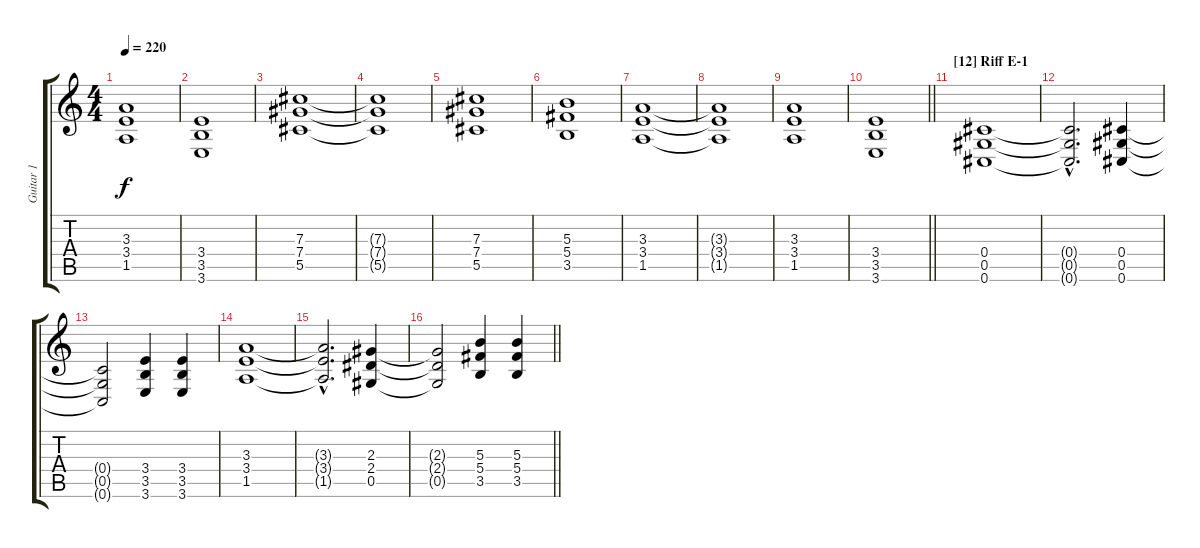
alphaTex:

\track ("Guitar 1" "Guitar 1") {instrument distortionguitar}
\staff {score tabs}
\tuning (Eb4 Bb3 Gb3 Db3 Ab2 Db2) {hide}
\ts (4 4)
\tempo 220
\clef g2
\ks c
(3.3 3.4 1.5).1{dy f} |
(3.4 3.5 3.6).1 |
(7.3 7.4 5.5).1 |
(7.3{t} 7.4{t} 5.5{t}).1 |
(7.3 7.4 5.5).1 |
(5.3 5.4 3.5).1 |
(3.3 3.4 1.5).1 |
(3.3{t} 3.4{t} 1.5{t}).1 |
(3.3 3.4 1.5).1 |
\barLineRight lightlight
(3.4 3.5 3.6).1 |
\section ("" "[12] Riff E-1")
(0.4 0.5 0.6).1 |
(0.4{hac t} 0.5{hac t} 0.6{hac t}).2{d} (0.4 0.5 0.6).4 |
(0.4{t} 0.5{t} 0.6{t}).2 (3.4 3.5 3.6).4 (3.4 3.5 3.6).4 |
(3.3 3.4 1.5).1 |
(3.3{hac t} 3.4{hac t} 1.5{hac t}).2{d} (2.3 2.4 0.5).4 |
\barLineRight lightlight
(2.3{t} 2.4{t} 0.5{t}).2 (5.3 5.4 3.5).4 (5.3 5.4 3.5).4
